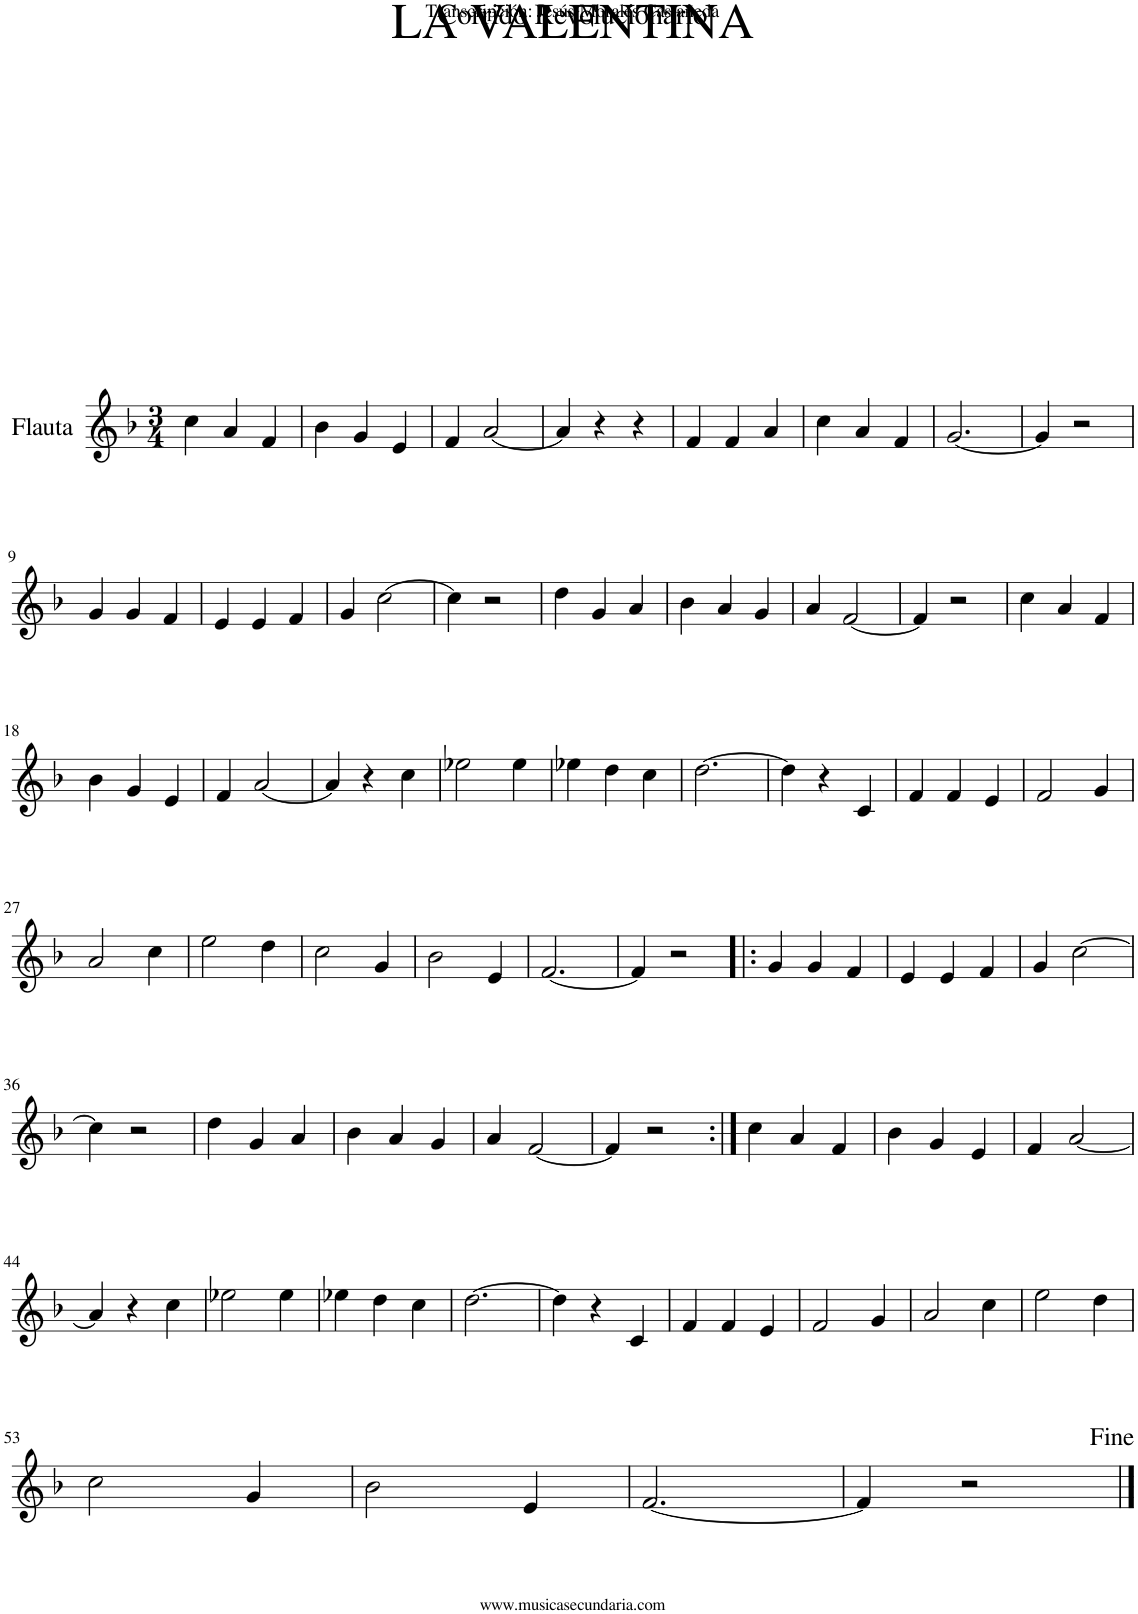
**kern
*part1
*staff1
*I"Flauta
*I'Fl
*clefG2
*k[b-]
*M3/4
=1
4cc\
4a/
4f/
=2
4b-\
4g/
4e/
=3
4f/
[2a/
=4
4a/]
4r
4r
=5
4f/
4f/
4a/
=6
4cc\
4a/
4f/
=7
[2.g/
=8
4g/]
2r
!!LO:LB:g=z
=9
4g/
4g/
4f/
=10
4e/
4e/
4f/
=11
4g/
[2cc\
=12
4cc\]
2r
=13
4dd\
4g/
4a/
=14
4b-\
4a/
4g/
=15
4a/
[2f/
=16
4f/]
2r
=17
4cc\
4a/
4f/
!!LO:LB:g=z
=18
4b-\
4g/
4e/
=19
4f/
[2a/
=20
4a/]
4r
4cc\
=21
2ee-X\
4ee-\
=22
4ee-X\
4dd\
4cc\
=23
[2.dd\
=24
4dd\]
4r
4c/
=25
4f/
4f/
4e/
=26
2f/
4g/
!!LO:LB:g=z
=27
2a/
4cc\
=28
2ee\
4dd\
=29
2cc\
4g/
=30
2b-\
4e/
=31
[2.f/
=32
4f/]
2r
=33!|:
4g/
4g/
4f/
=34
4e/
4e/
4f/
=35
4g/
[2cc\
!!LO:LB:g=z
=36
4cc\]
2r
=37
4dd\
4g/
4a/
=38
4b-\
4a/
4g/
=39
4a/
[2f/
=40
4f/]
2r
=41:|!
4cc\
4a/
4f/
=42
4b-\
4g/
4e/
=43
4f/
[2a/
!!LO:LB:g=z
=44
4a/]
4r
4cc\
=45
2ee-X\
4ee-\
=46
4ee-X\
4dd\
4cc\
=47
[2.dd\
=48
4dd\]
4r
4c/
=49
4f/
4f/
4e/
=50
2f/
4g/
=51
2a/
4cc\
=52
2ee\
4dd\
!!LO:LB:g=z
=53
2cc\
4g/
=54
2b-\
4e/
=55
[2.f/
=56
4f/]
2r
==
*-
